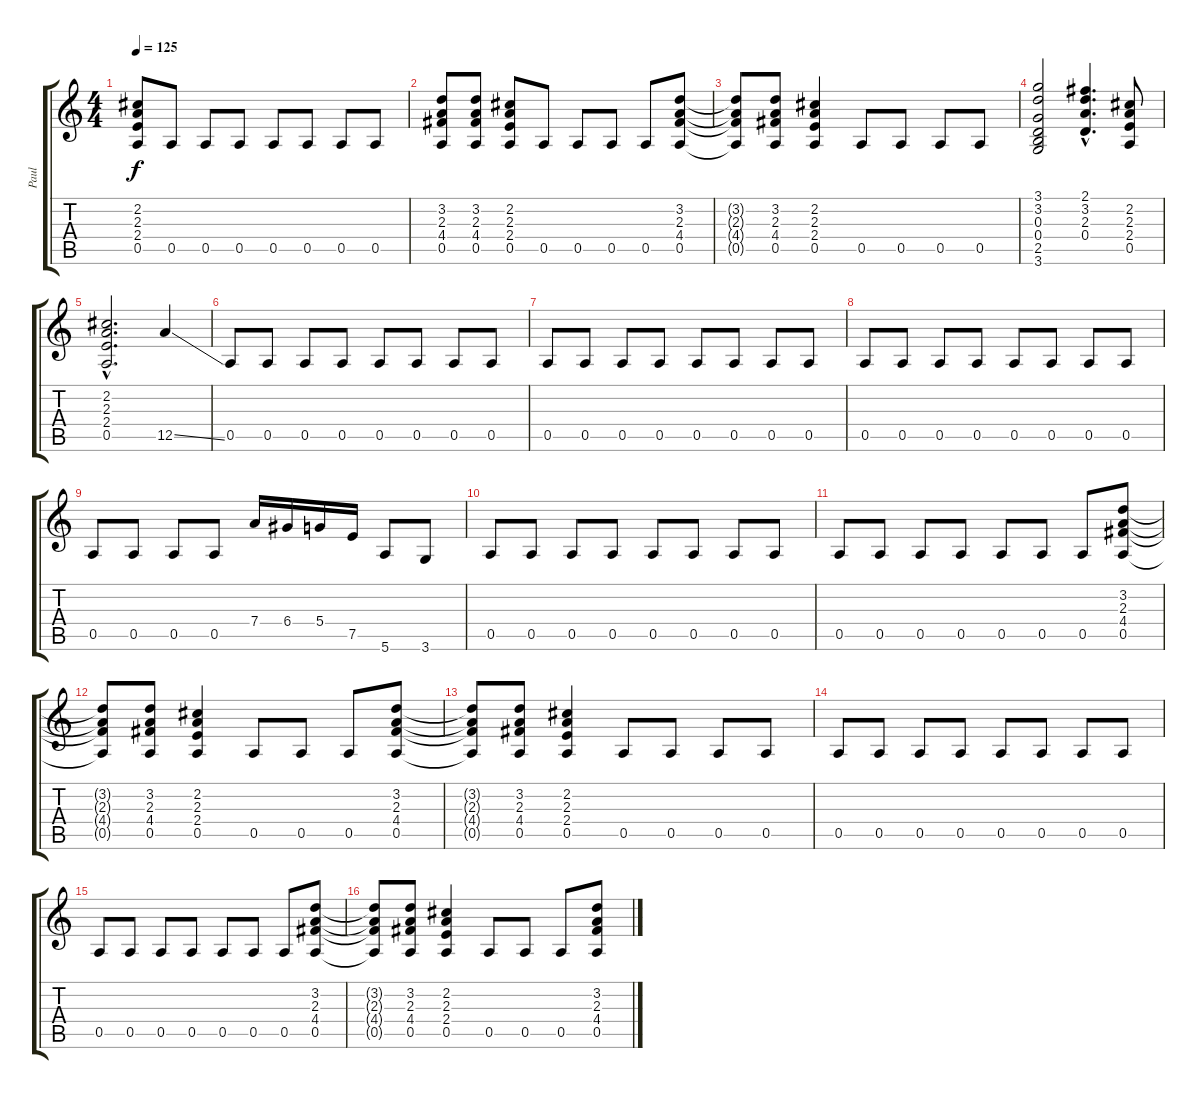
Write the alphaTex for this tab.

\track ("Paul" "Paul") {instrument overdrivenguitar}
\staff {score tabs}
\tuning (E4 B3 G3 D3 A2 E2) {hide}
\ts (4 4)
\tempo 125
\clef g2
\ks c
(2.2 2.3 2.4 0.5).8{dy f} 0.5.8 0.5.8 0.5.8 0.5.8 0.5.8 0.5.8 0.5.8 |
(3.2 2.3 4.4 0.5).8 (3.2 2.3 4.4 0.5).8 (2.2 2.3 2.4 0.5).8 0.5.8 0.5.8 0.5.8 0.5.8 (3.2 2.3 4.4 0.5).8 |
(3.2{t} 2.3{t} 4.4{t} 0.5{t}).8 (3.2 2.3 4.4 0.5).8 (2.2 2.3 2.4 0.5).4 0.5.8 0.5.8 0.5.8 0.5.8 |
(3.1 3.2 0.3 0.4 2.5 3.6).2 (2.1{hac} 3.2{hac} 2.3{hac} 0.4{hac}).4{d} (2.2 2.3 2.4 0.5).8 |
(2.2{hac} 2.3{hac} 2.4{hac} 0.5{hac}).2{d} 12.5{ss}.4 |
0.5.8 0.5.8 0.5.8 0.5.8 0.5.8 0.5.8 0.5.8 0.5.8 |
0.5.8 0.5.8 0.5.8 0.5.8 0.5.8 0.5.8 0.5.8 0.5.8 |
0.5.8 0.5.8 0.5.8 0.5.8 0.5.8 0.5.8 0.5.8 0.5.8 |
0.5.8 0.5.8 0.5.8 0.5.8 7.4.16 6.4.16 5.4.16 7.5.16 5.6.8 3.6.8 |
0.5.8 0.5.8 0.5.8 0.5.8 0.5.8 0.5.8 0.5.8 0.5.8 |
0.5.8 0.5.8 0.5.8 0.5.8 0.5.8 0.5.8 0.5.8 (3.2 2.3 4.4 0.5).8 |
(3.2{t} 2.3{t} 4.4{t} 0.5{t}).8 (3.2 2.3 4.4 0.5).8 (2.2 2.3 2.4 0.5).4 0.5.8 0.5.8 0.5.8 (3.2 2.3 4.4 0.5).8 |
(3.2{t} 2.3{t} 4.4{t} 0.5{t}).8 (3.2 2.3 4.4 0.5).8 (2.2 2.3 2.4 0.5).4 0.5.8 0.5.8 0.5.8 0.5.8 |
0.5.8 0.5.8 0.5.8 0.5.8 0.5.8 0.5.8 0.5.8 0.5.8 |
0.5.8 0.5.8 0.5.8 0.5.8 0.5.8 0.5.8 0.5.8 (3.2 2.3 4.4 0.5).8 |
(3.2{t} 2.3{t} 4.4{t} 0.5{t}).8 (3.2 2.3 4.4 0.5).8 (2.2 2.3 2.4 0.5).4 0.5.8 0.5.8 0.5.8 (3.2 2.3 4.4 0.5).8
